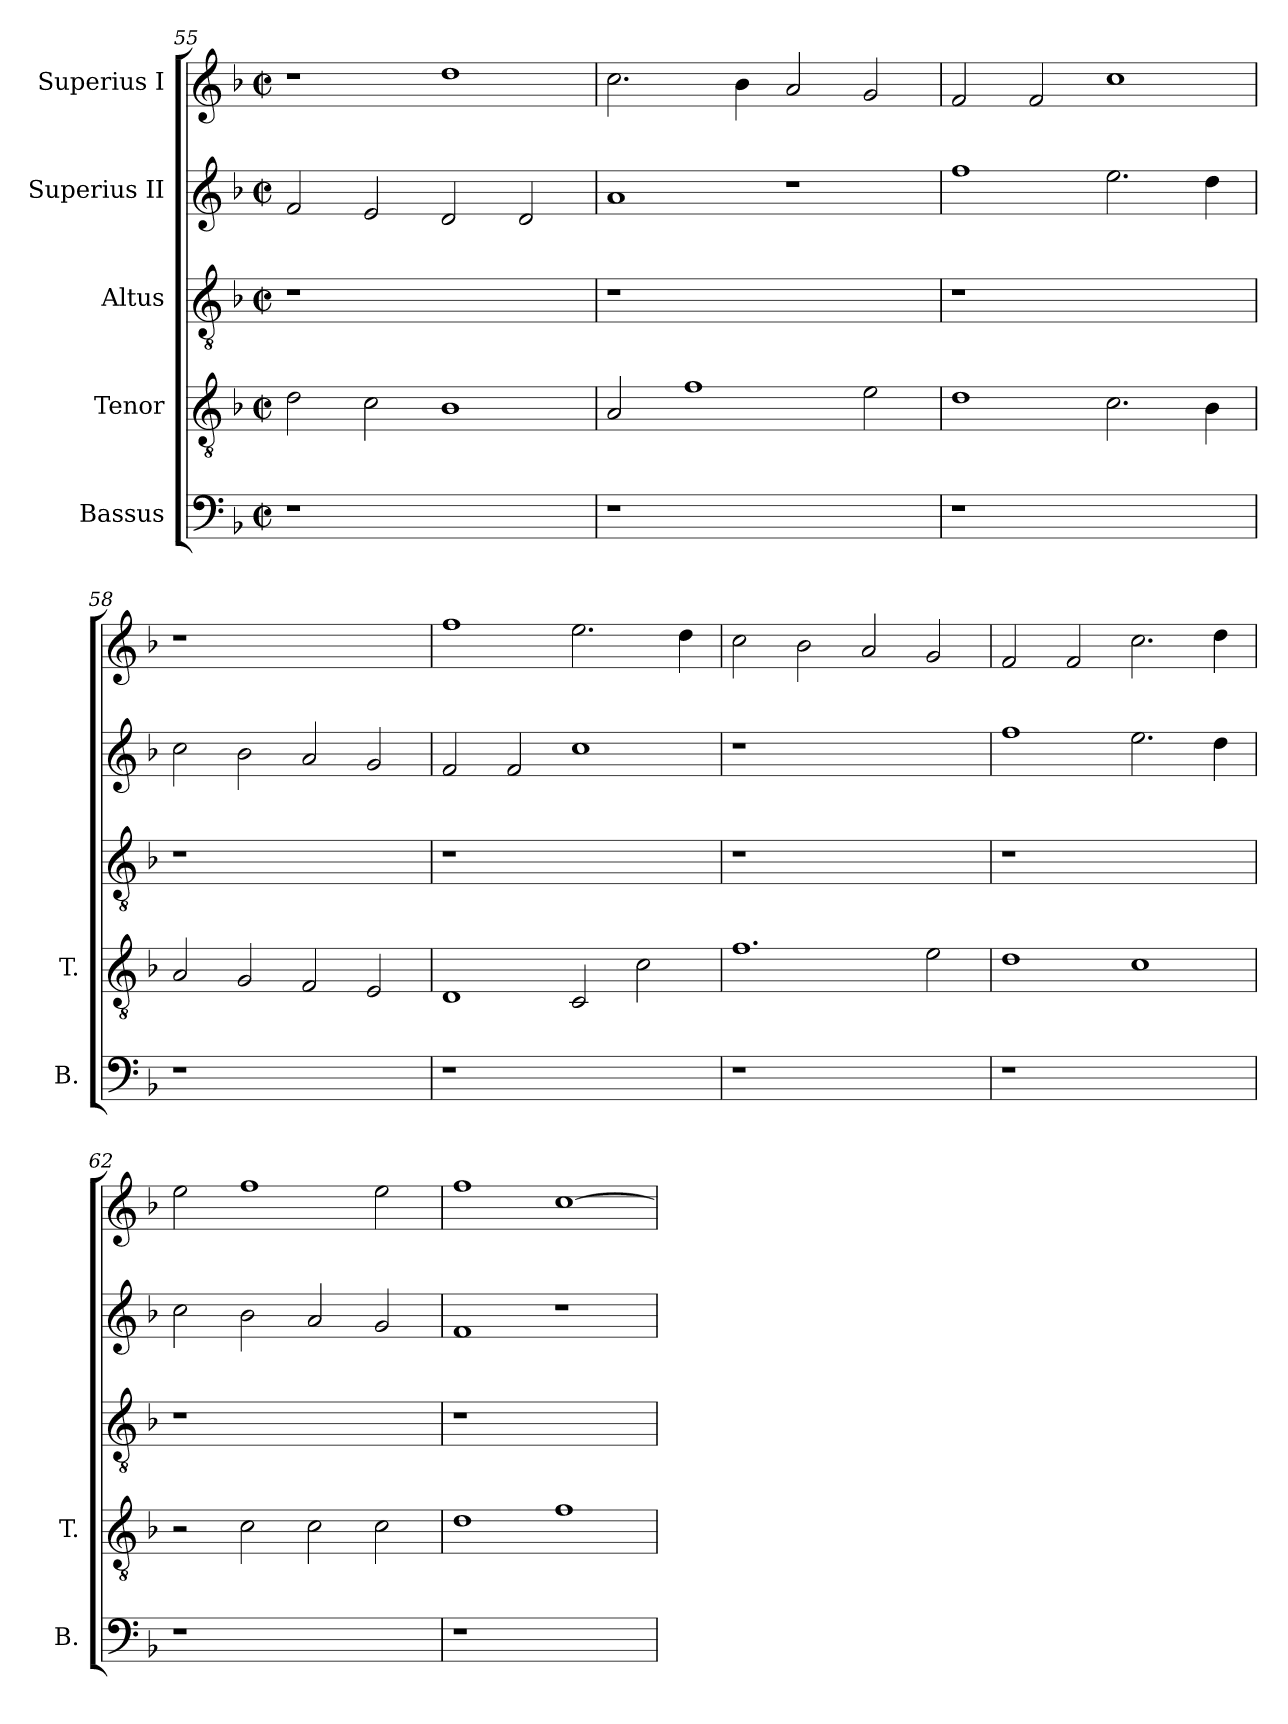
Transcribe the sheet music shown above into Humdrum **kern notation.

**kern	**kern	**kern	**kern	**kern
*part5	*part4	*part3	*part2	*part1
*staff5	*staff4	*staff3	*staff2	*staff1
*I"Bassus	*I"Tenor	*I"Altus	*I"Superius II	*I"Superius I
*I'B.	*I'T.	*	*	*
*clefF4	*clefGv2	*clefGv2	*clefG2	*clefG2
*	*ITrd7c12	*ITrd7c12	*	*
*k[b-]	*k[b-]	*k[b-]	*k[b-]	*k[b-]
*F:	*F:	*F:	*F:	*F:
*M2/2	*M2/2	*M2/2	*M2/2	*M2/2
*met(c|)	*met(c|)	*met(c|)	*met(c|)	*met(c|)
=55	=55	=55	=55	=55
!LO:N:vis=1	!	!LO:N:vis=1	!	!
1r	2Di\	1r	2fi/	1r
.	2Ci\	.	2ei/	.
1ryy	1BB-i	1ryy	2di/	1ddi
.	.	.	2di/	.
=56	=56	=56	=56	=56
!LO:N:vis=1	!	!LO:N:vis=1	!	!
1r	2AAi/	1r	1ai	2.cci\
.	1Fi	.	.	.
.	.	.	.	4b-i\
1ryy	.	1ryy	1r	2ai/
.	2Ei\	.	.	2gi/
=57	=57	=57	=57	=57
!LO:N:vis=1	!	!LO:N:vis=1	!	!
1r	1Di	1r	1ffi	2fi/
.	.	.	.	2fi/
1ryy	2.Ci\	1ryy	2.eei\	1cci
.	4BB-i\	.	4ddi\	.
!!LO:PB:g=z
=58	=58	=58	=58	=58
!LO:N:vis=1	!	!LO:N:vis=1	!	!LO:N:vis=1
1r	2AAi/	1r	2cci\	1r
.	2GGi/	.	2b-i\	.
1ryy	2FFi/	1ryy	2ai/	1ryy
.	2EEi/	.	2gi/	.
=59	=59	=59	=59	=59
!LO:N:vis=1	!	!LO:N:vis=1	!	!
1r	1DDi	1r	2fi/	1ffi
.	.	.	2fi/	.
1ryy	2CCi/	1ryy	1cci	2.eei\
.	2Ci\	.	.	.
.	.	.	.	4ddi\
=60	=60	=60	=60	=60
!LO:N:vis=1	!	!LO:N:vis=1	!LO:N:vis=1	!
1r	1.Fi	1r	1r	2cci\
.	.	.	.	2b-i\
1ryy	.	1ryy	1ryy	2ai/
.	2Ei\	.	.	2gi/
=61	=61	=61	=61	=61
!LO:N:vis=1	!	!LO:N:vis=1	!	!
1r	1Di	1r	1ffi	2fi/
.	.	.	.	2fi/
1ryy	1Ci	1ryy	2.eei\	2.cci\
.	.	.	4ddi\	4ddi\
=62	=62	=62	=62	=62
!LO:N:vis=1	!	!LO:N:vis=1	!	!
1r	2r	1r	2cci\	2eei\
.	2Ci\	.	2b-i\	1ffi
1ryy	2Ci\	1ryy	2ai/	.
.	2Ci\	.	2gi/	2eei\
!!LO:LB:g=z
=63	=63	=63	=63	=63
!LO:N:vis=1	!	!LO:N:vis=1	!	!
1r	1Di	1r	1fi	1ffi
1ryy	1Fi	1ryy	1r	[>1cci
=	=	=	=	=
*-	*-	*-	*-	*-
